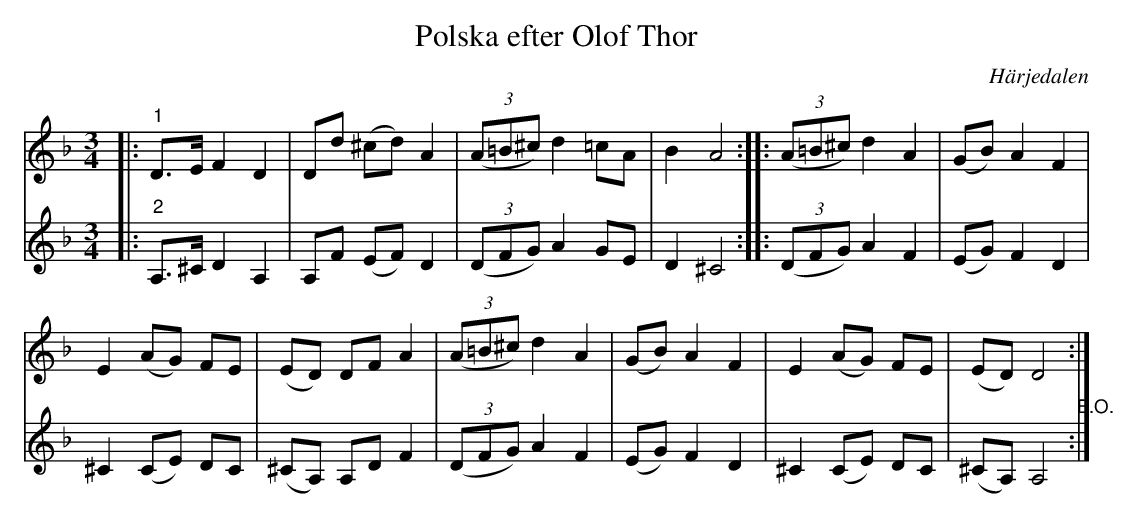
X:1
T:Polska efter Olof Thor
O:Härjedalen
L:1/8
M:3/4
K:Dm
V:1
|:"^1" D>E F2 D2 | Dd (^cd) A2 | (3(A=B^c) d2 =cA | B2 A4 :: (3(A=B^c) d2 A2 | (GB) A2 F2 |
E2 (AG) FE | (ED) DF A2 | (3(A=B^c) d2 A2 | (GB) A2 F2 | E2 (AG) FE | (ED) D4 :|
V:2
|:"^2" A,>^C D2 A,2 | A,F (EF) D2 | (3(DFG) A2 GE | D2 ^C4 :: (3(DFG) A2 F2 | (EG) F2 D2 |
^C2 (CE) DC | (^CA,) A,D F2 | (3(DFG) A2 F2 | (EG) F2 D2 | ^C2 (CE) DC | (^CA,) A,4"^B.O." :|
